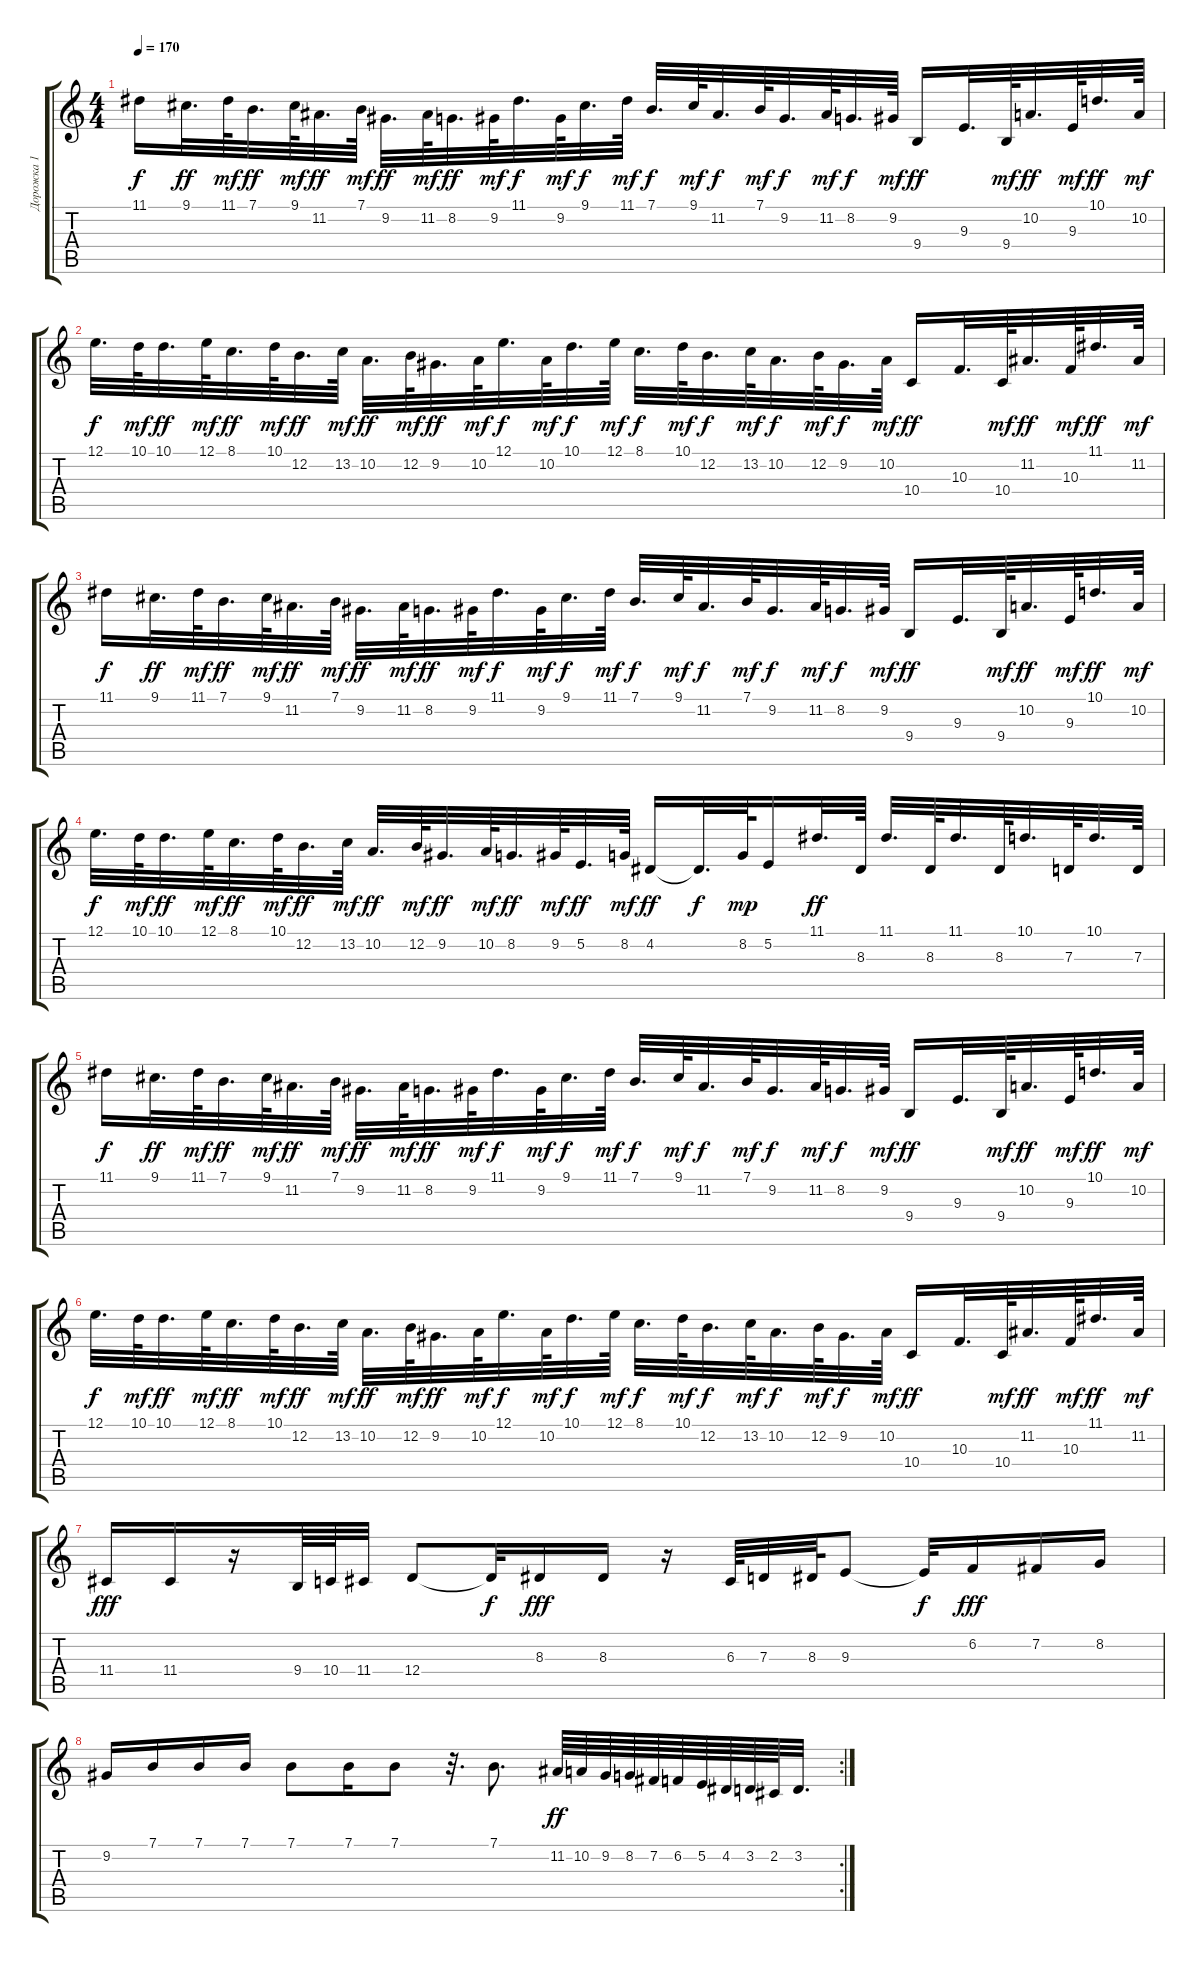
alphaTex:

\track ("Дорожка 1" "Дорожка 1") {instrument lead1square}
\staff {score tabs}
\tuning (E4 B3 G3 D3 A2 E2) {hide}
\ts (4 4)
\tempo 170
\clef g2
\ks c
11.1.16{dy f} 9.1.32{d dy ff} 11.1.64{dy mf} 7.1.32{d dy ff} 9.1.64{dy mf} 11.2.32{d dy ff} 7.1.64{dy mf} 9.2.32{d dy ff} 11.2.64{dy mf} 8.2.32{d dy ff} 9.2.64{dy mf} 11.1.32{d dy f} 9.2.64{dy mf} 9.1.32{d dy f} 11.1.64{dy mf} 7.1.32{d dy f} 9.1.64{dy mf} 11.2.32{d dy f} 7.1.64{dy mf} 9.2.32{d dy f} 11.2.64{dy mf} 8.2.32{d dy f} 9.2.64{dy mf} 9.4.16{dy ff} 9.3.32{d} 9.4.64{dy mf} 10.2.32{d dy ff} 9.3.64{dy mf} 10.1.32{d dy ff} 10.2.64{dy mf} |
12.1.32{d dy f} 10.1.64{dy mf} 10.1.32{d dy ff} 12.1.64{dy mf} 8.1.32{d dy ff} 10.1.64{dy mf} 12.2.32{d dy ff} 13.2.64{dy mf} 10.2.32{d dy ff} 12.2.64{dy mf} 9.2.32{d dy ff} 10.2.64{dy mf} 12.1.32{d dy f} 10.2.64{dy mf} 10.1.32{d dy f} 12.1.64{dy mf} 8.1.32{d dy f} 10.1.64{dy mf} 12.2.32{d dy f} 13.2.64{dy mf} 10.2.32{d dy f} 12.2.64{dy mf} 9.2.32{d dy f} 10.2.64{dy mf} 10.4.16{dy ff} 10.3.32{d} 10.4.64{dy mf} 11.2.32{d dy ff} 10.3.64{dy mf} 11.1.32{d dy ff} 11.2.64{dy mf} |
11.1.16{dy f} 9.1.32{d dy ff} 11.1.64{dy mf} 7.1.32{d dy ff} 9.1.64{dy mf} 11.2.32{d dy ff} 7.1.64{dy mf} 9.2.32{d dy ff} 11.2.64{dy mf} 8.2.32{d dy ff} 9.2.64{dy mf} 11.1.32{d dy f} 9.2.64{dy mf} 9.1.32{d dy f} 11.1.64{dy mf} 7.1.32{d dy f} 9.1.64{dy mf} 11.2.32{d dy f} 7.1.64{dy mf} 9.2.32{d dy f} 11.2.64{dy mf} 8.2.32{d dy f} 9.2.64{dy mf} 9.4.16{dy ff} 9.3.32{d} 9.4.64{dy mf} 10.2.32{d dy ff} 9.3.64{dy mf} 10.1.32{d dy ff} 10.2.64{dy mf} |
12.1.32{d dy f} 10.1.64{dy mf} 10.1.32{d dy ff} 12.1.64{dy mf} 8.1.32{d dy ff} 10.1.64{dy mf} 12.2.32{d dy ff} 13.2.64{dy mf} 10.2.32{d dy ff} 12.2.64{dy mf} 9.2.32{d dy ff} 10.2.64{dy mf} 8.2.32{d dy ff} 9.2.64{dy mf} 5.2.32{d dy ff} 8.2.64{dy mf} 4.2.16{dy ff} 4.2{t}.32{d dy f} 8.2.64{dy mp} 5.2.16 11.1.32{d dy ff} 8.3.64 11.1.32{d} 8.3.64 11.1.32{d} 8.3.64 10.1.32{d} 7.3.64 10.1.32{d} 7.3.64 |
11.1.16{dy f} 9.1.32{d dy ff} 11.1.64{dy mf} 7.1.32{d dy ff} 9.1.64{dy mf} 11.2.32{d dy ff} 7.1.64{dy mf} 9.2.32{d dy ff} 11.2.64{dy mf} 8.2.32{d dy ff} 9.2.64{dy mf} 11.1.32{d dy f} 9.2.64{dy mf} 9.1.32{d dy f} 11.1.64{dy mf} 7.1.32{d dy f} 9.1.64{dy mf} 11.2.32{d dy f} 7.1.64{dy mf} 9.2.32{d dy f} 11.2.64{dy mf} 8.2.32{d dy f} 9.2.64{dy mf} 9.4.16{dy ff} 9.3.32{d} 9.4.64{dy mf} 10.2.32{d dy ff} 9.3.64{dy mf} 10.1.32{d dy ff} 10.2.64{dy mf} |
12.1.32{d dy f} 10.1.64{dy mf} 10.1.32{d dy ff} 12.1.64{dy mf} 8.1.32{d dy ff} 10.1.64{dy mf} 12.2.32{d dy ff} 13.2.64{dy mf} 10.2.32{d dy ff} 12.2.64{dy mf} 9.2.32{d dy ff} 10.2.64{dy mf} 12.1.32{d dy f} 10.2.64{dy mf} 10.1.32{d dy f} 12.1.64{dy mf} 8.1.32{d dy f} 10.1.64{dy mf} 12.2.32{d dy f} 13.2.64{dy mf} 10.2.32{d dy f} 12.2.64{dy mf} 9.2.32{d dy f} 10.2.64{dy mf} 10.4.16{dy ff} 10.3.32{d} 10.4.64{dy mf} 11.2.32{d dy ff} 10.3.64{dy mf} 11.1.32{d dy ff} 11.2.64{dy mf} |
11.4.16{dy fff} 11.4.16 r.16 9.4.64 10.4.64 11.4.32 12.4.8 12.4{t}.32{dy f} 8.3.16{dy fff} 8.3.16 r.16 6.3.64 7.3.32 8.3.64 9.3.8 9.3{t}.32{dy f} 6.2.16{dy fff} 7.2.16 8.2.16 |
\rc 2
9.2.16 7.1.16 7.1.16 7.1.16 7.1.8 7.1.16 7.1.8 r.32{d} 7.1.8{d} 11.2.64{dy ff} 10.2.64 9.2.64 8.2.64 7.2.64 6.2.64 5.2.64 4.2.64 3.2.64 2.2.64 3.2.32{d}
